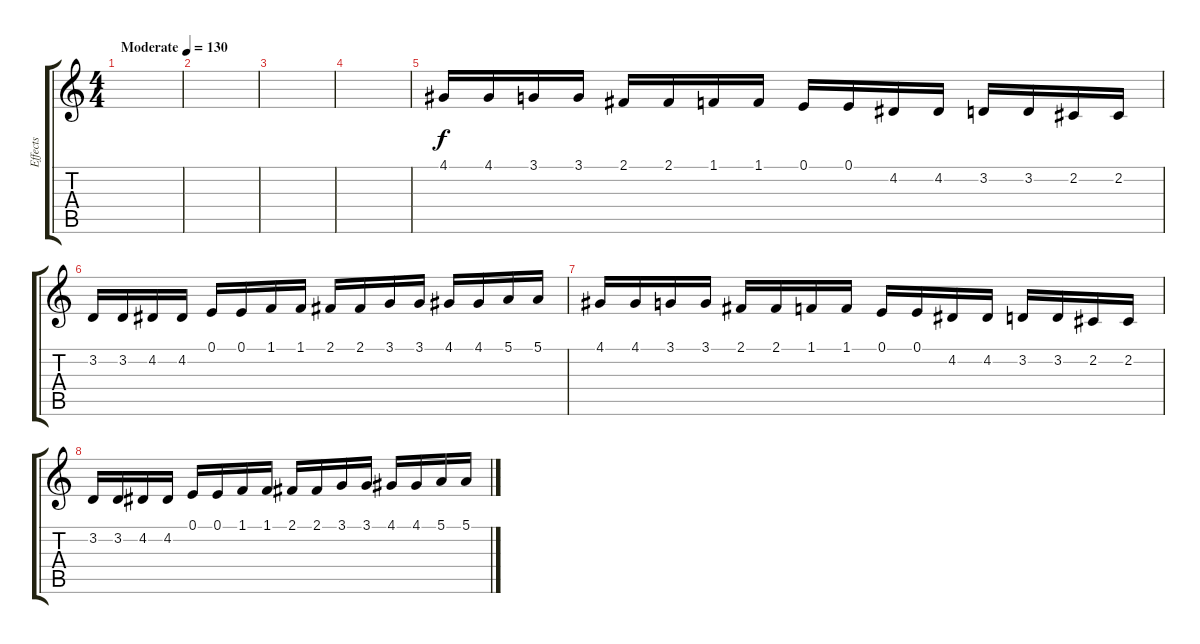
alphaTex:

\track ("Effects" "Effects") {instrument guitarfretnoise}
\staff {score tabs}
\tuning (E4 B3 G3 D3 A2 E2) {hide}
\ts (4 4)
\tempo (130 "Moderate")
\clef g2
\ks c
|
|
|
|
4.1.16 4.1.16 3.1.16 3.1.16 2.1.16 2.1.16 1.1.16 1.1.16 0.1.16 0.1.16 4.2.16 4.2.16 3.2.16 3.2.16 2.2.16 2.2.16 |
3.2.16 3.2.16 4.2.16 4.2.16 0.1.16 0.1.16 1.1.16 1.1.16 2.1.16 2.1.16 3.1.16 3.1.16 4.1.16 4.1.16 5.1.16 5.1.16 |
4.1.16 4.1.16 3.1.16 3.1.16 2.1.16 2.1.16 1.1.16 1.1.16 0.1.16 0.1.16 4.2.16 4.2.16 3.2.16 3.2.16 2.2.16 2.2.16 |
3.2.16 3.2.16 4.2.16 4.2.16 0.1.16 0.1.16 1.1.16 1.1.16 2.1.16 2.1.16 3.1.16 3.1.16 4.1.16 4.1.16 5.1.16 5.1.16
